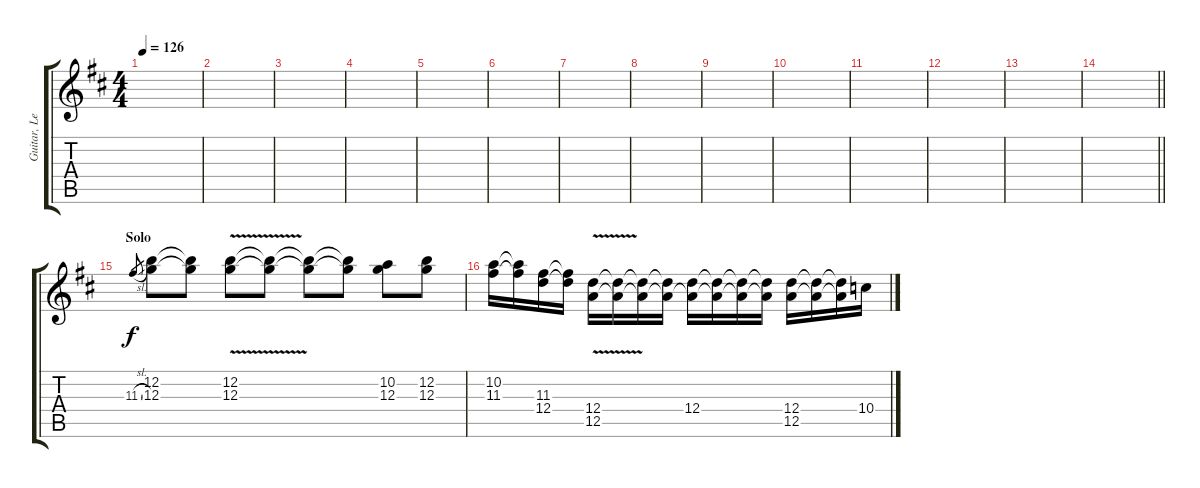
\track ("Guitar, Lead" "Guitar, Le") {instrument overdrivenguitar}
\staff {score tabs}
\tuning (E4 B3 G3 D3 A2 E2) {hide}
\ts (4 4)
\tempo 126
\clef g2
\ks d
|
|
|
|
|
|
|
|
|
|
|
|
|
\barLineRight lightlight
|
\section ("" "Solo")
11.3{sl}.8{gr} (12.2 12.3).8 (12.2{t} 12.3{t}).8 (12.2{v} 12.3).8 (12.2{t} 12.3{t}).8 (12.2{t} 12.3{t}).8 (12.2{t} 12.3{t}).8 (10.2 12.3).8 (12.2 12.3).8 |
(10.2 11.3).16 (10.2{t} 11.3{t}).16 (11.3 12.4).16 (11.3{t} 12.4{t}).16 (12.4 12.5{v}).16 (12.4{t} 12.5{t}).16 (12.4{t} 12.5{t}).16 (12.4{t} 12.5{t}).16 (12.4 12.5{t}).16 (12.4{t} 12.5{t}).16 (12.4{t} 12.5{t}).16 (12.4{t} 12.5{t}).16 (12.4 12.5).16 (12.4{t} 12.5{t}).16 (12.4{t} 12.5{t}).16 10.4.16
